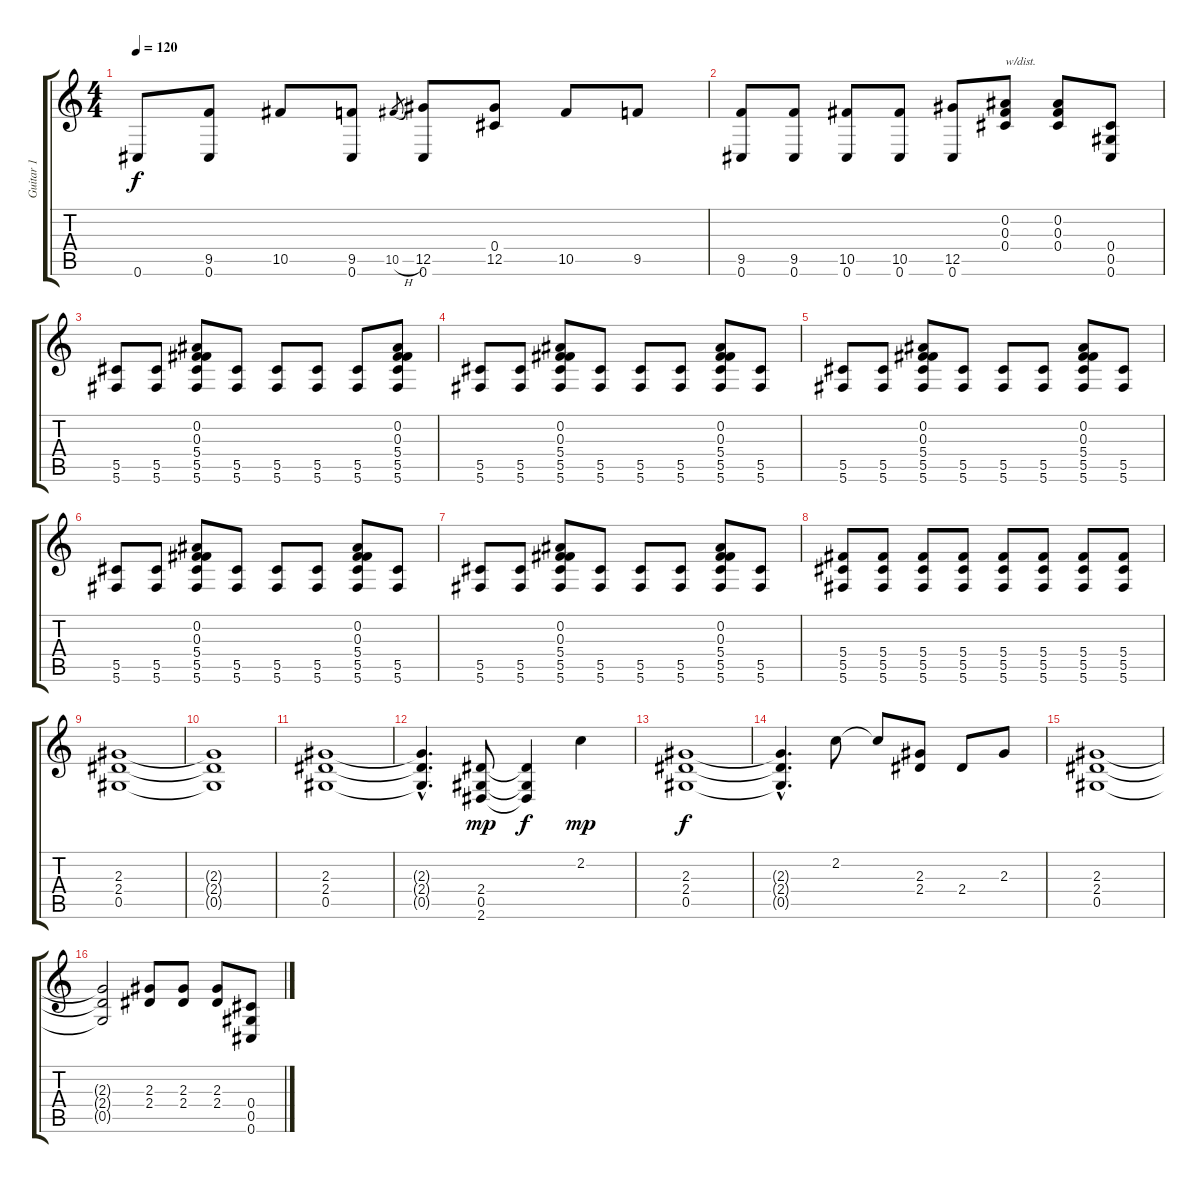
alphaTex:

\track ("Guitar 1" "Guitar 1") {instrument distortionguitar}
\staff {score tabs}
\tuning (Eb4 Bb3 Gb3 Db3 Ab2 Db2) {hide}
\ts (4 4)
\tempo 120
\clef g2
\ks c
0.6.8{dy f} (9.5 0.6).8 10.5.8 (9.5 0.6).8 10.5{h}.8{gr} (12.5 0.6).8 (0.4 12.5).8 10.5.8 9.5.8 |
(9.5 0.6).8 (9.5 0.6).8 (10.5 0.6).8 (10.5 0.6).8 (12.5 0.6).8 (0.2 0.3 0.4).8{txt "w/dist." instrument distortionguitar} (0.2 0.3 0.4).8 (0.4 0.5 0.6).8 |
(5.5 5.6).8 (5.5 5.6).8 (0.2 0.3 5.4 5.5 5.6).8 (5.5 5.6).8 (5.5 5.6).8 (5.5 5.6).8 (5.5 5.6).8 (0.2 0.3 5.4 5.5 5.6).8 |
(5.5 5.6).8 (5.5 5.6).8 (0.2 0.3 5.4 5.5 5.6).8 (5.5 5.6).8 (5.5 5.6).8 (5.5 5.6).8 (0.2 0.3 5.4 5.5 5.6).8 (5.5 5.6).8 |
(5.5 5.6).8 (5.5 5.6).8 (0.2 0.3 5.4 5.5 5.6).8 (5.5 5.6).8 (5.5 5.6).8 (5.5 5.6).8 (0.2 0.3 5.4 5.5 5.6).8 (5.5 5.6).8 |
(5.5 5.6).8 (5.5 5.6).8 (0.2 0.3 5.4 5.5 5.6).8 (5.5 5.6).8 (5.5 5.6).8 (5.5 5.6).8 (0.2 0.3 5.4 5.5 5.6).8 (5.5 5.6).8 |
(5.5 5.6).8 (5.5 5.6).8 (0.2 0.3 5.4 5.5 5.6).8 (5.5 5.6).8 (5.5 5.6).8 (5.5 5.6).8 (0.2 0.3 5.4 5.5 5.6).8 (5.5 5.6).8 |
(5.4 5.5 5.6).8 (5.4 5.5 5.6).8 (5.4 5.5 5.6).8 (5.4 5.5 5.6).8 (5.4 5.5 5.6).8 (5.4 5.5 5.6).8 (5.4 5.5 5.6).8 (5.4 5.5 5.6).8 |
(2.3 2.4 0.5).1 |
(2.3{t} 2.4{t} 0.5{t}).1 |
(2.3 2.4 0.5).1 |
(2.3{hac t} 2.4{hac t} 0.5{hac t}).4{d} (2.4 0.5 2.6).8{dy mp} (2.4{t} 0.5{t} 2.6{t}).4{dy f} 2.2.4{dy mp} |
(2.3 2.4 0.5).1{dy f} |
(2.3{hac t} 2.4{hac t} 0.5{hac t}).4{d} 2.2.8 2.2{t}.8 (2.3 2.4).8 2.4.8 2.3.8 |
(2.3 2.4 0.5).1 |
(2.3{t} 2.4{t} 0.5{t}).2 (2.3 2.4).8 (2.3 2.4).8 (2.3 2.4).8 (0.4 0.5 0.6).8
